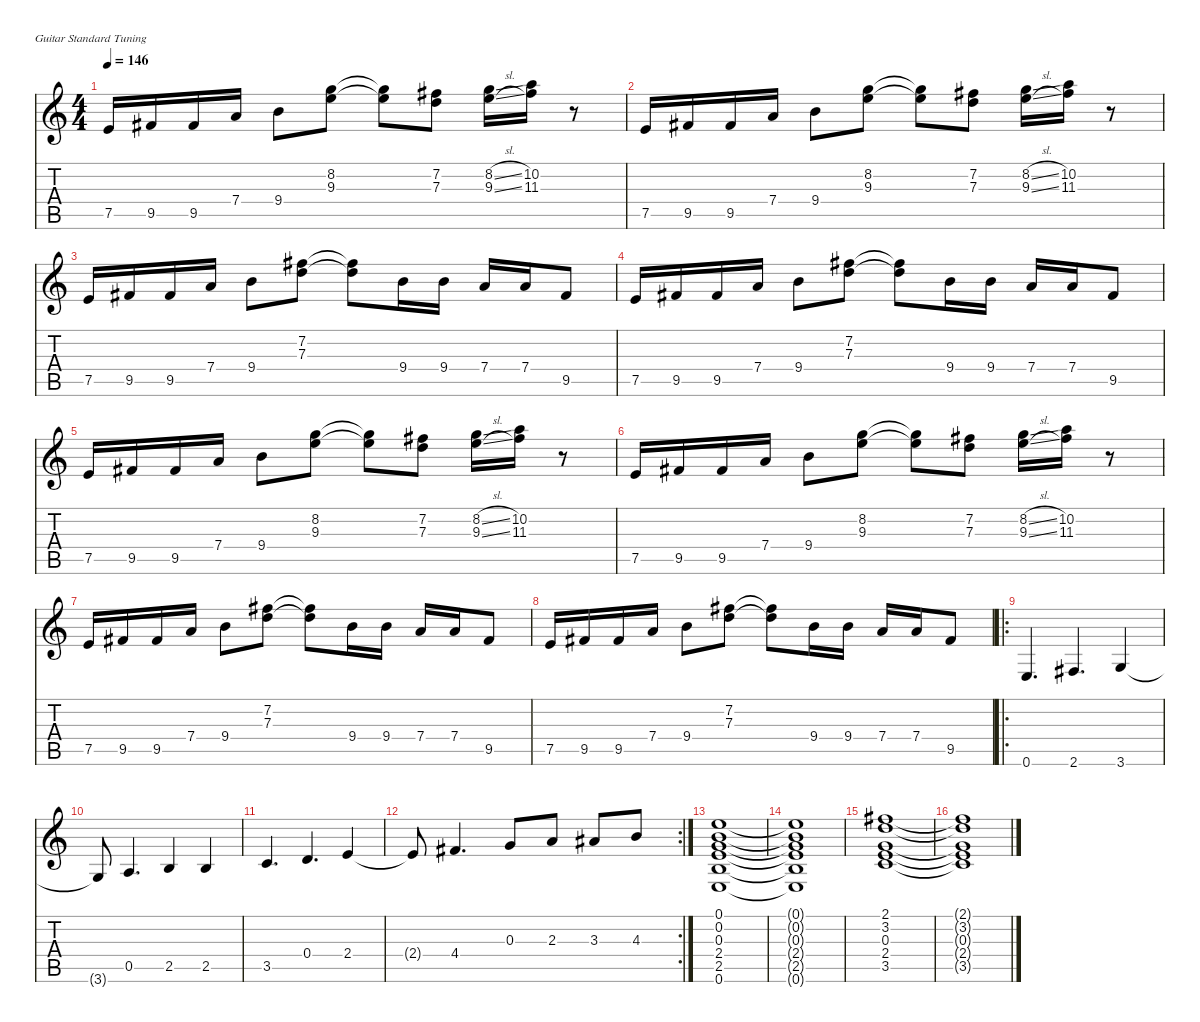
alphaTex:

\defaultSystemsLayout 4
\hideDynamics
\bracketExtendMode nobrackets
\singleTrackTrackNamePolicy hidden
\multiTrackTrackNamePolicy hidden
\firstSystemTrackNameMode fullname
\firstSystemTrackNameOrientation horizontal
\otherSystemsTrackNameOrientation horizontal
\track ("Guitar 1" "od.guit.") {mute instrument overdrivenguitar}
\staff {score tabs}
\tuning (E4 B3 G3 D3 A2 E2)
\ts (4 4)
\tempo 146
\clef g2
\ks c
7.5.16{dy f beam Up} 9.5{acc #}.16{beam Up} 9.5{acc #}.16{beam Up} 7.4.16{beam Up} 9.4.8{beam Down} (8.2 9.3).8{beam Down} (8.2{t} 9.3{t}).8{beam Down} (7.2{acc #} 7.3).8{beam Down} (8.2{sl} 9.3{sl}).16{beam Down} (10.2 11.3{acc #}).16{beam Down} r.8{beam Down} |
7.5.16{beam Up} 9.5{acc #}.16{beam Up} 9.5{acc #}.16{beam Up} 7.4.16{beam Up} 9.4.8{beam Down} (8.2 9.3).8{beam Down} (8.2{t} 9.3{t}).8{beam Down} (7.2{acc #} 7.3).8{beam Down} (8.2{sl} 9.3{sl}).16{beam Down} (10.2 11.3{acc #}).16{beam Down} r.8{beam Down} |
7.5.16{beam Up} 9.5{acc #}.16{beam Up} 9.5{acc #}.16{beam Up} 7.4.16{beam Up} 9.4.8{beam Down} (7.2{acc #} 7.3).8{beam Down} (7.2{t acc #} 7.3{t}).8{beam Down} 9.4.16{beam Down} 9.4.16{beam Down} 7.4.16{beam Up} 7.4.16{beam Up} 9.5{acc #}.8{beam Up} |
7.5.16{beam Up} 9.5{acc #}.16{beam Up} 9.5{acc #}.16{beam Up} 7.4.16{beam Up} 9.4.8{beam Down} (7.2{acc #} 7.3).8{beam Down} (7.2{t acc #} 7.3{t}).8{beam Down} 9.4.16{beam Down} 9.4.16{beam Down} 7.4.16{beam Up} 7.4.16{beam Up} 9.5{acc #}.8{beam Up} |
7.5.16{beam Up} 9.5{acc #}.16{beam Up} 9.5{acc #}.16{beam Up} 7.4.16{beam Up} 9.4.8{beam Down} (8.2 9.3).8{beam Down} (8.2{t} 9.3{t}).8{beam Down} (7.2{acc #} 7.3).8{beam Down} (8.2{sl} 9.3{sl}).16{beam Down} (10.2 11.3{acc #}).16{beam Down} r.8{beam Down} |
7.5.16{beam Up} 9.5{acc #}.16{beam Up} 9.5{acc #}.16{beam Up} 7.4.16{beam Up} 9.4.8{beam Down} (8.2 9.3).8{beam Down} (8.2{t} 9.3{t}).8{beam Down} (7.2{acc #} 7.3).8{beam Down} (8.2{sl} 9.3{sl}).16{beam Down} (10.2 11.3{acc #}).16{beam Down} r.8{beam Down} |
7.5.16{beam Up} 9.5{acc #}.16{beam Up} 9.5{acc #}.16{beam Up} 7.4.16{beam Up} 9.4.8{beam Down} (7.2{acc #} 7.3).8{beam Down} (7.2{t acc #} 7.3{t}).8{beam Down} 9.4.16{beam Down} 9.4.16{beam Down} 7.4.16{beam Up} 7.4.16{beam Up} 9.5{acc #}.8{beam Up} |
7.5.16{beam Up} 9.5{acc #}.16{beam Up} 9.5{acc #}.16{beam Up} 7.4.16{beam Up} 9.4.8{beam Down} (7.2{acc #} 7.3).8{beam Down} (7.2{t acc #} 7.3{t}).8{beam Down} 9.4.16{beam Down} 9.4.16{beam Down} 7.4.16{beam Up} 7.4.16{beam Up} 9.5{acc #}.8{beam Up} |
\ro
0.6.4{d beam Up} 2.6{acc #}.4{d beam Up} 3.6.4{beam Up} |
3.6{t}.8{beam Up} 0.5.4{d beam Up} 2.5.4{beam Up} 2.5.4{beam Up} |
3.5.4{d beam Up} 0.4.4{d beam Up} 2.4.4{beam Up} |
\rc 2
2.4{t}.8{beam Up} 4.4{acc #}.4{d beam Up} 0.3.8{beam Up} 2.3.8{beam Up} 3.3{acc #}.8{beam Up} 4.3.8{beam Up} |
(0.1 0.2 0.3 2.4 2.5 0.6).1{beam Up} |
(0.1{t} 0.2{t} 0.3{t} 2.4{t} 2.5{t} 0.6{t}).1{beam Up} |
(2.1{acc #} 3.2 0.3 2.4 3.5).1{beam Up} |
(2.1{t acc #} 3.2{t} 0.3{t} 2.4{t} 3.5{t}).1{beam Up}
